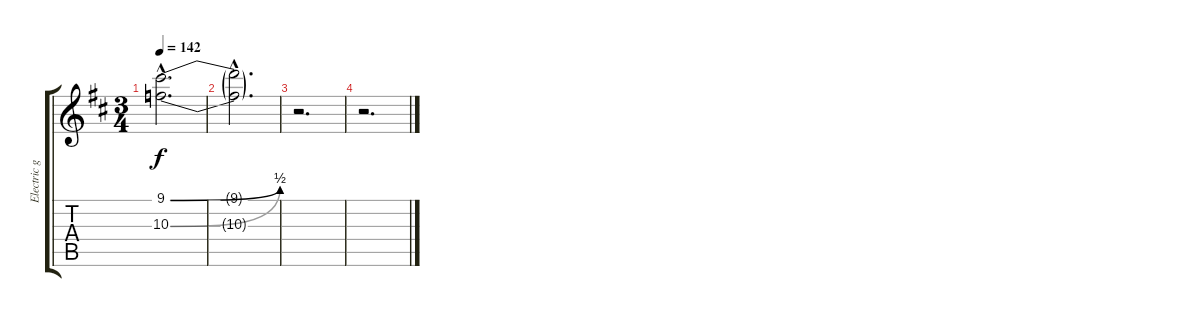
\track ("Electric guitar" "Electric g") {instrument electricguitarjazz}
\staff {score tabs}
\tuning (E4 B3 G3 D3 A2 E2) {hide}
\ts (3 4)
\tempo 142
\clef g2
\ks d
(9.1{be (bend 0 0 60 2) hac} 10.3{be (bend 0 0 60 2) hac}).2{d dy f} |
(9.1{hac t} 10.3{hac t}).2{d} |
r.2{d} |
r.2{d}
